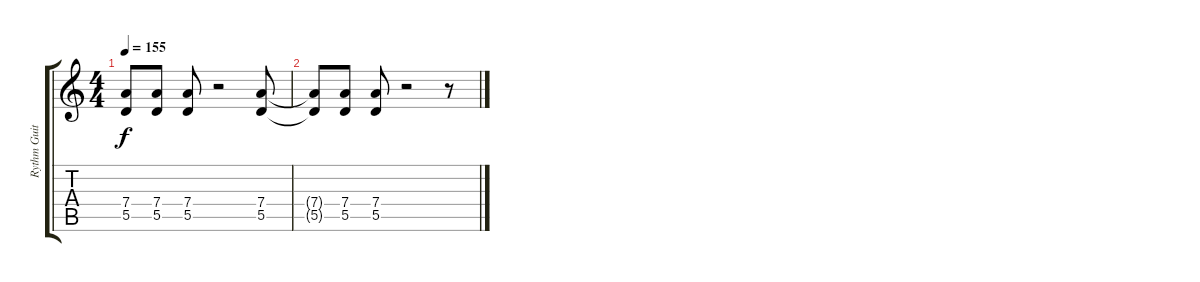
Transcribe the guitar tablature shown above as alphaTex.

\track ("Rythm Guitar" "Rythm Guit") {instrument distortionguitar}
\staff {score tabs}
\tuning (E4 B3 G3 D3 A2 E2) {hide}
\ts (4 4)
\tempo 155
\clef g2
\ks c
(7.4{t} 5.5{t}).8{dy f} (7.4 5.5).8 (7.4 5.5).8 r.2 (7.4 5.5).8 |
(7.4{t} 5.5{t}).8 (7.4 5.5).8 (7.4 5.5).8 r.2 r.8
